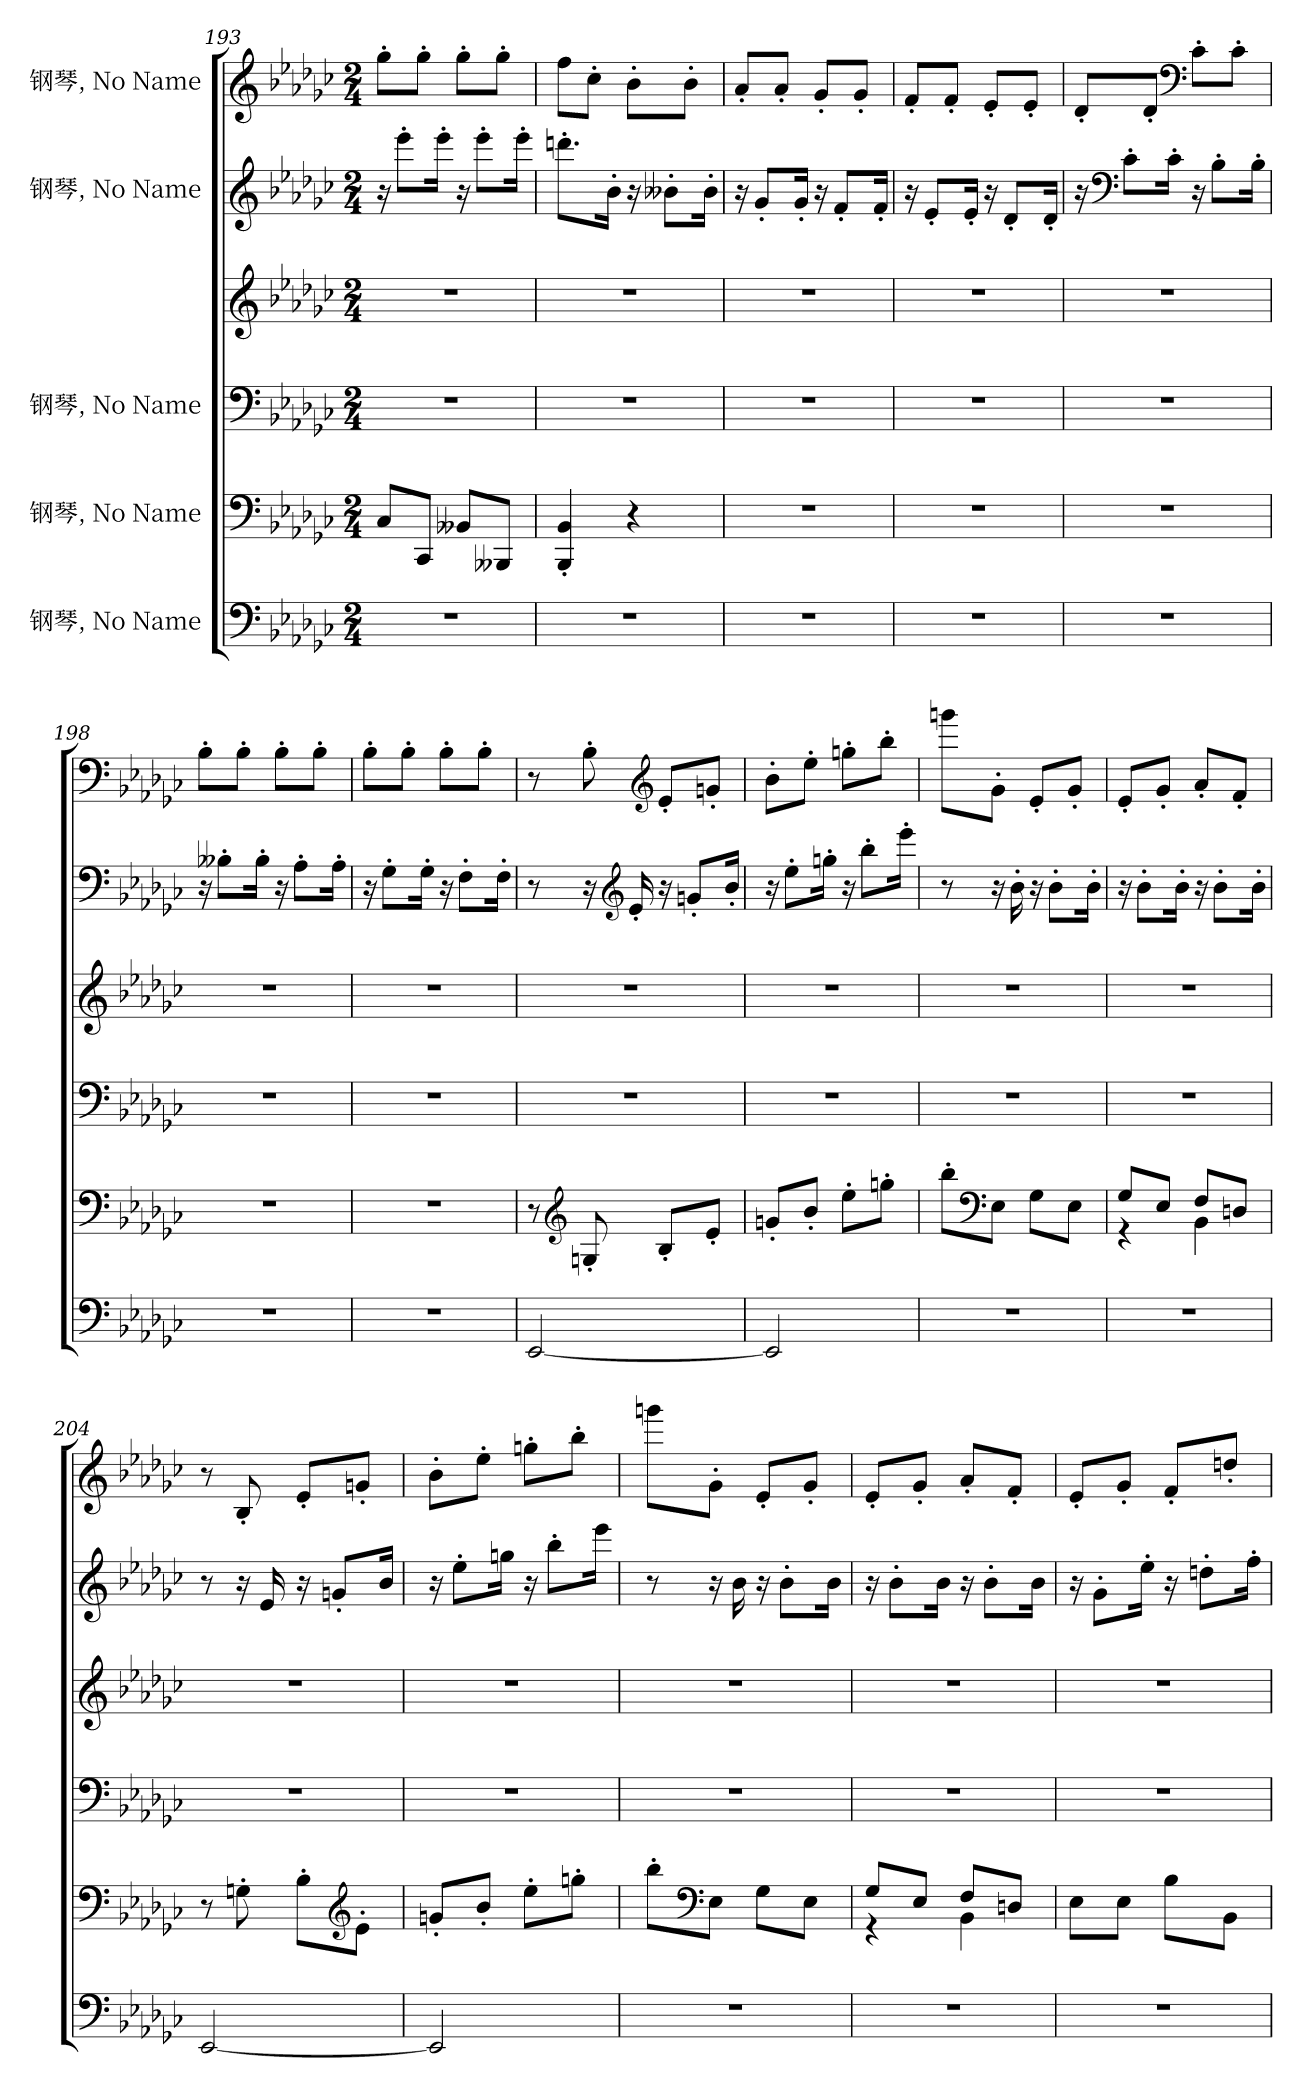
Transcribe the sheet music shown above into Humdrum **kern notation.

**kern	**kern	**kern	**kern	**kern	**kern
*part5	*part4	*part3	*part3	*part2	*part1
*staff6	*staff5	*staff4	*staff3	*staff2	*staff1
*I"钢琴, No Name	*I"钢琴, No Name	*I"钢琴, No Name	*	*I"钢琴, No Name	*I"钢琴, No Name
*clefF4	*clefF4	*clefF4	*clefG2	*clefG2	*clefG2
*k[b-e-a-d-g-c-]	*k[b-e-a-d-g-c-]	*k[b-e-a-d-g-c-]	*k[b-e-a-d-g-c-]	*k[b-e-a-d-g-c-]	*k[b-e-a-d-g-c-]
*M2/4	*M2/4	*M2/4	*M2/4	*M2/4	*M2/4
=193	=193	=193	=193	=193	=193
2r	8C-/L	2r	2r	16r	8gg-'\L
.	.	.	.	8eee-'\L	.
.	8CC-/J	.	.	.	8gg-'\J
.	.	.	.	16eee-'\Jk	.
.	8BB--X/L	.	.	16r	8gg-'\L
.	.	.	.	8eee-'\L	.
.	8BBB--X/J	.	.	.	8gg-'\J
.	.	.	.	16eee-'\Jk	.
=194	=194	=194	=194	=194	=194
*	*	*	*	*	*MM152
2r	4BBB-/' 4BB-/'	2r	2r	8.dddn'\L	8ff\L
*	*	*	*	*	*MM158
.	.	.	.	.	8cc-'\J
.	.	.	.	16b-'\Jk	.
.	4r	.	.	16r	8b-'\L
.	.	.	.	8b--X'\L	.
.	.	.	.	.	8b-'\J
.	.	.	.	16b--'\Jk	.
!!LO:PB:g=z
=195	=195	=195	=195	=195	=195
2r	2r	2r	2r	16r	8a-'/L
.	.	.	.	8g-'/L	.
.	.	.	.	.	8a-'/J
.	.	.	.	16g-'/Jk	.
.	.	.	.	16r	8g-'/L
.	.	.	.	8f'/L	.
.	.	.	.	.	8g-'/J
.	.	.	.	16f'/Jk	.
=196	=196	=196	=196	=196	=196
2r	2r	2r	2r	16r	8f'/L
.	.	.	.	8e-'/L	.
.	.	.	.	.	8f'/J
.	.	.	.	16e-'/Jk	.
.	.	.	.	16r	8e-'/L
.	.	.	.	8d-'/L	.
.	.	.	.	.	8e-'/J
.	.	.	.	16d-'/Jk	.
=197	=197	=197	=197	=197	=197
2r	2r	2r	2r	16r	8d-'/L
*	*	*	*	*clefF4	*
.	.	.	.	8c-'\L	.
.	.	.	.	.	8d-'/J
.	.	.	.	16c-'\Jk	.
*	*	*	*	*	*clefF4
.	.	.	.	16r	8c-'\L
.	.	.	.	8B-'\L	.
.	.	.	.	.	8c-'\J
.	.	.	.	16B-'\Jk	.
=198	=198	=198	=198	=198	=198
2r	2r	2r	2r	16r	8B-'\L
.	.	.	.	8B--X'\L	.
.	.	.	.	.	8B-'\J
.	.	.	.	16B--'\Jk	.
.	.	.	.	16r	8B-'\L
.	.	.	.	8A-'\L	.
.	.	.	.	.	8B-'\J
.	.	.	.	16A-'\Jk	.
=199	=199	=199	=199	=199	=199
2r	2r	2r	2r	16r	8B-'\L
.	.	.	.	8G-'\L	.
.	.	.	.	.	8B-'\J
.	.	.	.	16G-'\Jk	.
.	.	.	.	16r	8B-'\L
.	.	.	.	8F'\L	.
*	*	*	*	*	*MM158
.	.	.	.	.	8B-'\J
.	.	.	.	16F'\Jk	.
!!LO:LB:g=z
=200	=200	=200	=200	=200	=200
[2EE-/	8r	2r	2r	8r	8r
*	*clefG2	*	*	*	*
.	8Gn'/	.	.	16r	8B-'\
*	*	*	*	*clefG2	*
.	.	.	.	16e-'/	.
*	*	*	*	*	*clefG2
.	8B-'/L	.	.	16r	8e-'/L
.	.	.	.	8gn'/L	.
.	8e-'/J	.	.	.	8gn'/J
.	.	.	.	16b-'/Jk	.
=201	=201	=201	=201	=201	=201
2EE-/]	8gn'/L	2r	2r	16r	8b-'\L
.	.	.	.	8ee-'\L	.
.	8b-'/J	.	.	.	8ee-'\J
.	.	.	.	16ggn'\Jk	.
.	8ee-'\L	.	.	16r	8ggn'\L
.	.	.	.	8bb-'\L	.
.	8ggn'\J	.	.	.	8bb-'\J
.	.	.	.	16eee-'\Jk	.
=202	=202	=202	=202	=202	=202
*	*	*	*	*	*MM152
2r	8bb-'\L	2r	2r	8r	8gggn\L
*	*clefF4	*	*	*	*
*	*	*	*	*	*MM159
.	8E-\J	.	.	16r	8g-'\J
.	.	.	.	16b-'\	.
.	8G-\L	.	.	16r	8e-'/L
.	.	.	.	8b-'\L	.
.	8E-\J	.	.	.	8g-'/J
.	.	.	.	16b-'\Jk	.
=203	=203	=203	=203	=203	=203
*	*^	*	*	*	*
2r	8G-/L	4r	2r	2r	16r	8e-'/L
.	.	.	.	.	8b-'\L	.
.	8E-/J	.	.	.	.	8g-'/J
.	.	.	.	.	16b-'\Jk	.
.	8F/L	4BB-\	.	.	16r	8a-'/L
.	.	.	.	.	8b-'\L	.
.	8Dn/J	.	.	.	.	8f'/J
.	.	.	.	.	16b-'\Jk	.
*	*v	*v	*	*	*	*
!!LO:PB:g=z
=204	=204	=204	=204	=204	=204
[2EE-/	8r	2r	2r	8r	8r
.	8Gn'\	.	.	16r	8B-'/
.	.	.	.	16e-/	.
.	8B-'\L	.	.	16r	8e-'/L
.	.	.	.	8gn'/L	.
*	*clefG2	*	*	*	*
.	8e-'\J	.	.	.	8gn'/J
.	.	.	.	16b-/Jk	.
=205	=205	=205	=205	=205	=205
2EE-/]	8gn'/L	2r	2r	16r	8b-'\L
.	.	.	.	8ee-'\L	.
.	8b-'/J	.	.	.	8ee-'\J
.	.	.	.	16ggn\Jk	.
.	8ee-'\L	.	.	16r	8ggn'\L
.	.	.	.	8bb-'\L	.
.	8ggn'\J	.	.	.	8bb-'\J
.	.	.	.	16eee-\Jk	.
=206	=206	=206	=206	=206	=206
*	*	*	*	*	*MM152
2r	8bb-'\L	2r	2r	8r	8gggn\L
*	*clefF4	*	*	*	*
*	*	*	*	*	*MM159
.	8E-\J	.	.	16r	8g-'\J
.	.	.	.	16b-\	.
.	8G-\L	.	.	16r	8e-'/L
.	.	.	.	8b-'\L	.
.	8E-\J	.	.	.	8g-'/J
.	.	.	.	16b-\Jk	.
=207	=207	=207	=207	=207	=207
*	*^	*	*	*	*
2r	8G-/L	4r	2r	2r	16r	8e-'/L
.	.	.	.	.	8b-'\L	.
.	8E-/J	.	.	.	.	8g-'/J
.	.	.	.	.	16b-\Jk	.
.	8F/L	4BB-\	.	.	16r	8a-'/L
.	.	.	.	.	8b-'\L	.
.	8Dn/J	.	.	.	.	8f'/J
.	.	.	.	.	16b-\Jk	.
*	*v	*v	*	*	*	*
=208	=208	=208	=208	=208	=208
2r	8E-\L	2r	2r	16r	8e-'/L
.	.	.	.	8g-'\L	.
.	8E-\J	.	.	.	8g-'/J
.	.	.	.	16ee-'\Jk	.
.	8B-\L	.	.	16r	8f'/L
.	.	.	.	8ddn'\L	.
.	8BB-\J	.	.	.	8ddn'/J
.	.	.	.	16ff'\Jk	.
=	=	=	=	=	=
*-	*-	*-	*-	*-	*-
